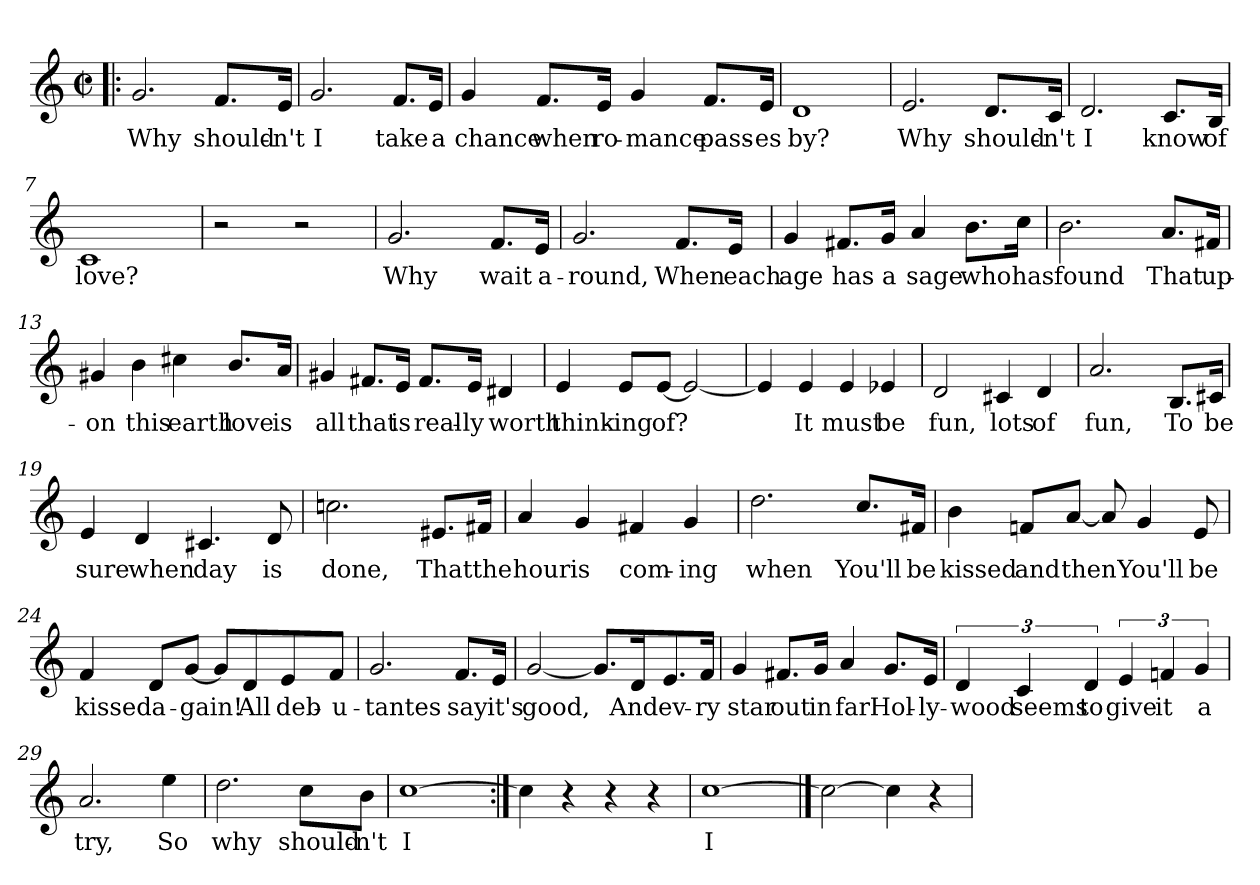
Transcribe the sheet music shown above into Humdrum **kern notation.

**kern	**text
*part1	*part1
*staff1	*staff1
*clefG2	*
*k[]	*
*C:	*
*M2/2	*
*met(c|)	*
=1!|:	=1!|:
2.g/	Why
8.f/L	should-
16e/Jk	-n't
=2	=2
2.g/	I
8.f/L	take
16e/Jk	a
=3	=3
4g/	chance
8.f/L	when
16e/Jk	ro-
4g/	-mance
8.f/L	pass-
16e/Jk	-es
=4	=4
1d	by?
!!LO:LB:g=z
=5	=5
2.e/	Why
8.d/L	should-
16c/Jk	-n't
=6	=6
2.d/	I
8.c/L	know
16B/Jk	of
=7	=7
1c	love?
=8	=8
2r	.
2r	.
=9	=9
2.g/	Why
8.f/L	wait
16e/Jk	a-
=10	=10
2.g/	-round,
8.f/L	When
16e/Jk	each
!!LO:LB:g=z
=11	=11
4g/	age
8.f#X/L	has
16g/Jk	a
4a/	sage
8.b\L	who
16cc\Jk	has
=12	=12
2.b\	found
8.a/L	That
16f#X/Jk	up-
=13	=13
4g#X/	-on
4b\	this
4cc#X\	earth
8.b/L	love
16a/Jk	is
=14	=14
4g#X/	all
8.f#X/L	that
16e/Jk	is
8.f#/L	real-
16e/Jk	-ly
4d#X/	worth
!!LO:LB:g=z
=15	=15
4e/	think-
8e/L	-ing
[8e/J	of?
2e/_	.
=16	=16
4e/]	.
4e/	It
4e/	must
4e-X/	be
=17	=17
2d/	fun,
4c#X/	lots
4d/	of
=18	=18
2.a/	fun,
8.B/L	To
16c#X/Jk	be
=19	=19
4e/	sure
4d/	when
4.c#X/	day
8d/	is
!!LO:LB:g=z
=20	=20
2.ccn\	done,
8.e#X/L	That
16f#X/Jk	the
=21	=21
4a/	hour
4g/	is
4f#X/	com-
4g/	-ing
=22	=22
2.dd\	when
8.cc/L	You'll
16f#X/Jk	be
=23	=23
4b\	kissed
8fn/L	and
[8a/J	then
8a/]	.
4g/	You'll
8e/	be
!!LO:LB:g=z
=24	=24
4f/	kissed
8d/L	a-
[8g/J	-gain!
8g/L]	.
8d/	All
8e/	deb-
8f/J	-u-
=25	=25
2.g/	-tantes
8.f/L	say
16e/Jk	it's
=26	=26
[2g/	good,
8.g/L]	.
16d/K	And
8.e/	ev-
16f/Jk	-ry
!!LO:LB:g=z
=27	=27
4g/	star
8.f#X/L	out
16g/Jk	in
4a/	far
8.g/L	Hol-
16e/Jk	-ly-
=28	=28
6d/	-wood
6c/	seems
6d/	to
6e/	give
6fn/	it
6g/	a
=29	=29
2.a/	try,
4ee\	So
=30	=30
2.dd\	why
8cc\L	should-
8b\J	-n't
!!LO:LB:g=z
=31	=31
[1cc	I
=32:|!	=32:|!
4cc\]	.
4r	.
4r	.
4r	.
=33	=33
[1cc	I
==34	==34
2cc\_	.
4cc\]	.
4r	.
=	=
*-	*-
